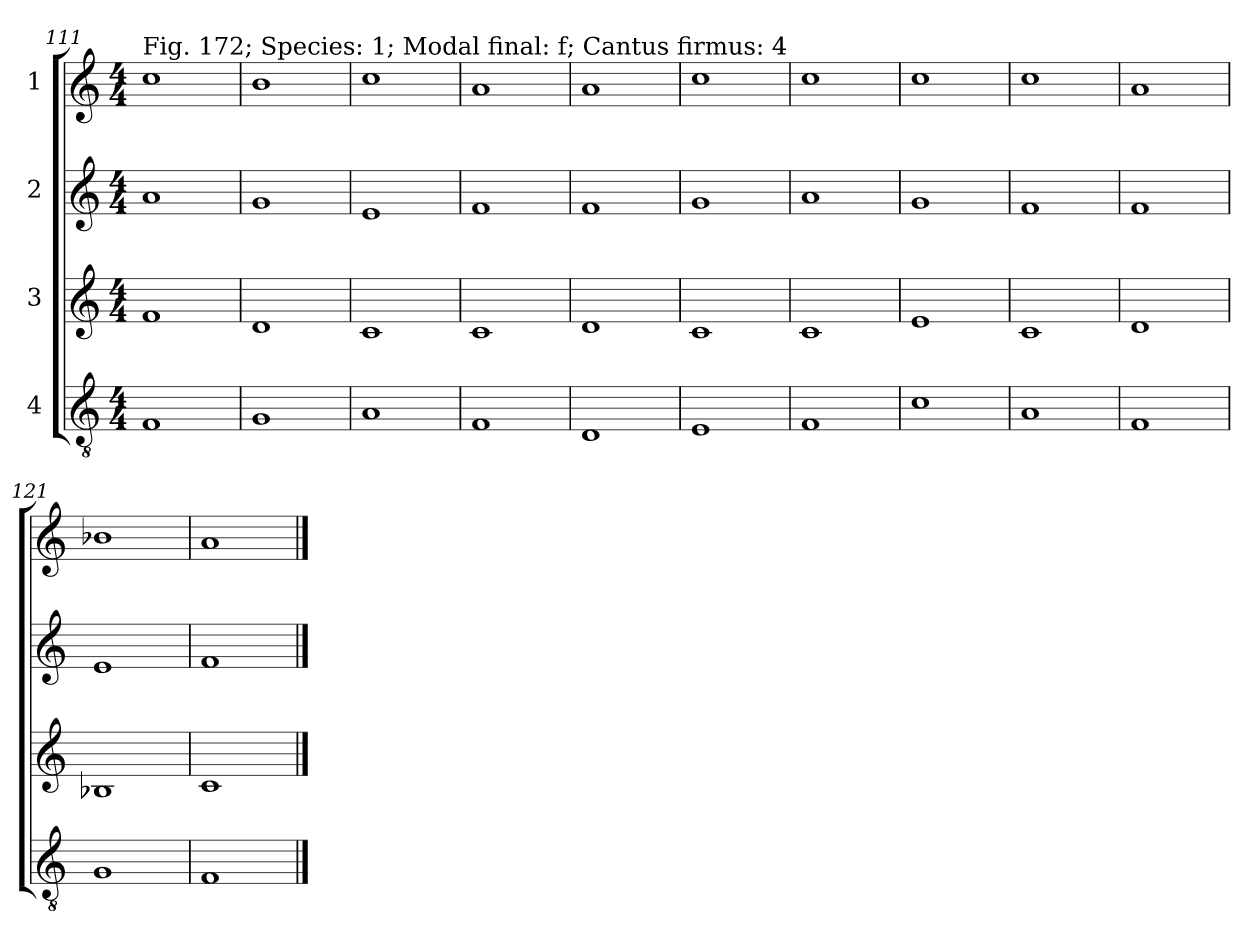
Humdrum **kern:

**kern	**kern	**kern	**kern
*part4	*part3	*part2	*part1
*staff4	*staff3	*staff2	*staff1
*I"4	*I"3	*I"2	*I"1
*clefGv2	*clefG2	*clefG2	*clefG2
*k[]	*k[]	*k[]	*k[]
*M4/4	*M4/4	*M4/4	*M4/4
=111	=111	=111	=111
!	!	!	!LO:TX:a:t=Fig. 172; Species&colon; 1; Modal final&colon; f; Cantus firmus&colon; 4
1F	1f	1a	1cc
=112	=112	=112	=112
1G	1d	1g	1b
=113	=113	=113	=113
1A	1c	1e	1cc
=114	=114	=114	=114
1F	1c	1f	1a
=115	=115	=115	=115
1D	1d	1f	1a
=116	=116	=116	=116
1E	1c	1g	1cc
=117	=117	=117	=117
1F	1c	1a	1cc
=118	=118	=118	=118
1c	1e	1g	1cc
=119	=119	=119	=119
1A	1c	1f	1cc
=120	=120	=120	=120
1F	1d	1f	1a
=121	=121	=121	=121
1G	1B-X	1e	1b-X
=122	=122	=122	=122
1F	1c	1f	1a
==	==	==	==
*-	*-	*-	*-
